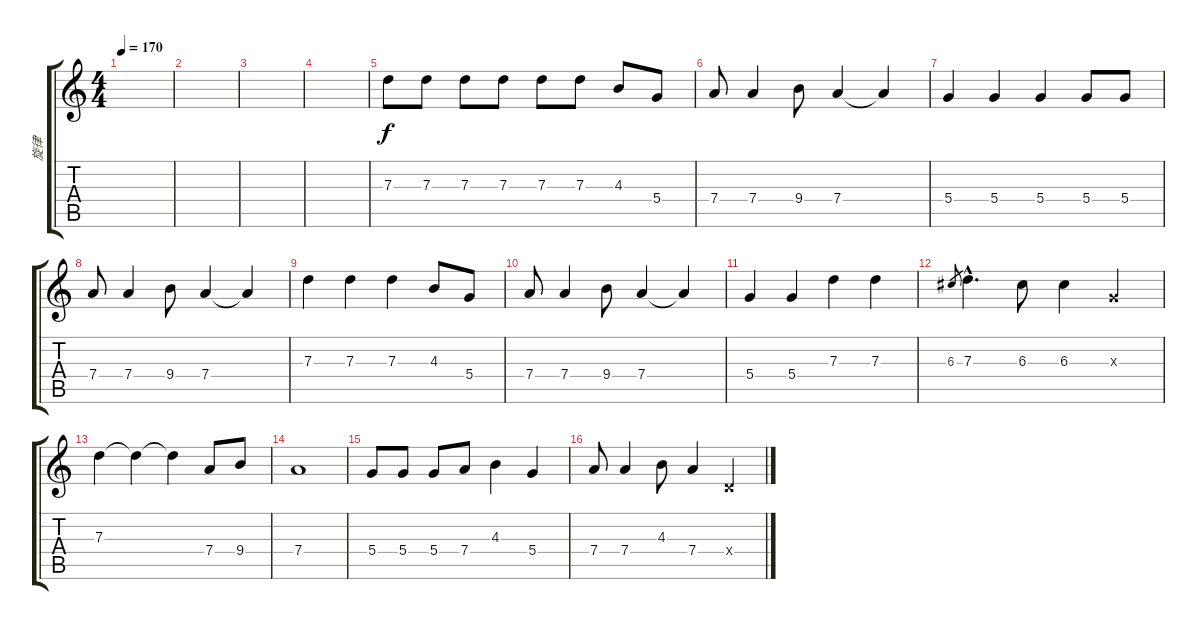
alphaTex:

\track ("旋律" "旋律") {instrument distortionguitar}
\staff {score tabs}
\tuning (E4 B3 G3 D3 A2 E2) {hide}
\ts (4 4)
\tempo 170
\clef g2
\ks c
|
|
|
|
7.3.8 7.3.8 7.3.8 7.3.8 7.3.8 7.3.8 4.3.8 5.4.8 |
7.4.8 7.4.4 9.4.8 7.4.4 7.4{t}.4 |
5.4.4 5.4.4 5.4.4 5.4.8 5.4.8 |
7.4.8 7.4.4 9.4.8 7.4.4 7.4{t}.4 |
7.3.4 7.3.4 7.3.4 4.3.8 5.4.8 |
7.4.8 7.4.4 9.4.8 7.4.4 7.4{t}.4 |
5.4.4 5.4.4 7.3.4 7.3.4 |
6.3.8{gr} 7.3{hac}.4{d} 6.3.8 6.3.4 0.3{x}.4 |
7.3.4 7.3{t}.4 7.3{t}.4 7.4.8 9.4.8 |
7.4.1 |
5.4.8 5.4.8 5.4.8 7.4.8 4.3.4 5.4.4 |
7.4.8 7.4.4 4.3.8 7.4.4 0.4{x}.4
